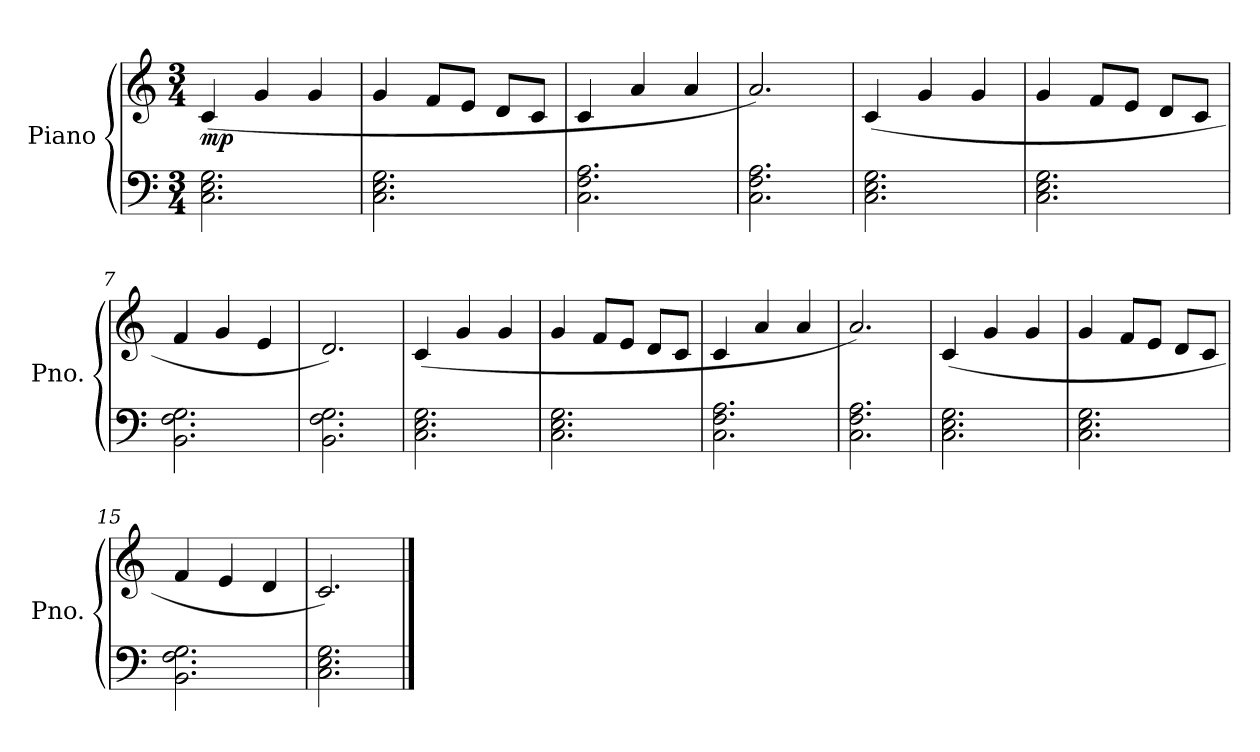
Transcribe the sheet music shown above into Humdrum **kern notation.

**kern	**kern	**dynam
*part1	*part1	*part1
*staff2	*staff1	*staff1/2
*I"Piano	*	*
*I'Pno.	*	*
*clefF4	*clefG2	*
*k[]	*k[]	*
*M3/4	*M3/4	*
=1	=1	=1
!	!	!LO:DY:b
2.C\ 2.E\ 2.G\	(>4c/	mp
.	4g/	.
.	4g/	.
=2	=2	=2
2.C\ 2.E\ 2.G\	4g/	.
.	8f/L	.
.	8e/J	.
.	8d/L	.
.	8c/J	.
=3	=3	=3
2.C\ 2.F\ 2.A\	4c/	.
.	4a/	.
.	4a/	.
=4	=4	=4
2.C\ 2.F\ 2.A\	2.a/)	.
!!LO:LB:g=z
=5	=5	=5
2.C\ 2.E\ 2.G\	(>4c/	.
.	4g/	.
.	4g/	.
=6	=6	=6
2.C\ 2.E\ 2.G\	4g/	.
.	8f/L	.
.	8e/J	.
.	8d/L	.
.	8c/J	.
=7	=7	=7
2.BB\ 2.F\ 2.G\	4f/	.
.	4g/	.
.	4e/	.
=8	=8	=8
2.BB\ 2.F\ 2.G\	2.d/)	.
!!LO:LB:g=z
=9	=9	=9
2.C\ 2.E\ 2.G\	(>4c/	.
.	4g/	.
.	4g/	.
=10	=10	=10
2.C\ 2.E\ 2.G\	4g/	.
.	8f/L	.
.	8e/J	.
.	8d/L	.
.	8c/J	.
=11	=11	=11
2.C\ 2.F\ 2.A\	4c/	.
.	4a/	.
.	4a/	.
=12	=12	=12
2.C\ 2.F\ 2.A\	2.a/)	.
!!LO:LB:g=z
=13	=13	=13
2.C\ 2.E\ 2.G\	(>4c/	.
.	4g/	.
.	4g/	.
=14	=14	=14
2.C\ 2.E\ 2.G\	4g/	.
.	8f/L	.
.	8e/J	.
.	8d/L	.
.	8c/J	.
=15	=15	=15
2.BB\ 2.F\ 2.G\	4f/	.
.	4e/	.
.	4d/	.
=16	=16	=16
2.C\ 2.E\ 2.G\	2.c/)	.
==	==	==
*-	*-	*-
